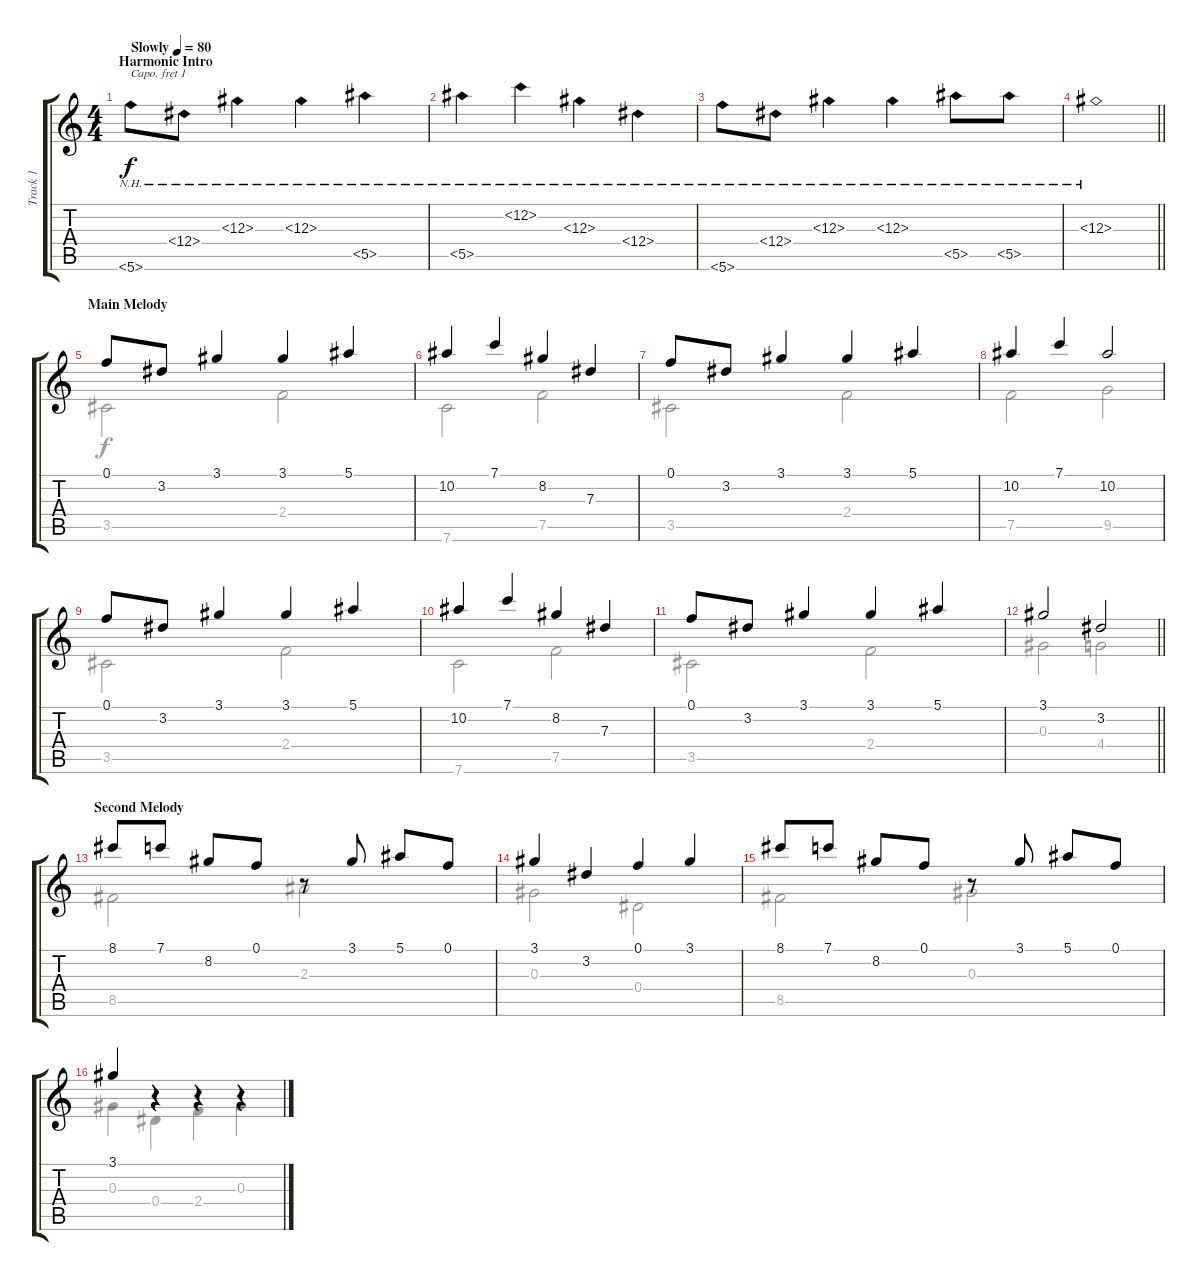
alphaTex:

\track ("Track 1" "Track 1") {instrument acousticguitarsteel}
\staff {score tabs}
\capo 1
\tuning (E4 B3 G3 D3 A2 E2) {hide}
\voice
\ts (4 4)
\section ("" "Harmonic Intro")
\tempo (80 "Slowly")
\clef g2
\ks c
5.6{nh}.8{dy f instrument acousticguitarsteel} 12.4{nh}.8 12.3{nh}.4 12.3{nh}.4 5.5{nh}.4 |
5.5{nh}.4 12.2{nh}.4 12.3{nh}.4 12.4{nh}.4 |
5.6{nh}.8 12.4{nh}.8 12.3{nh}.4 12.3{nh}.4 5.5{nh}.8 5.5{nh}.8 |
\barLineRight lightlight
12.3{nh}.1 |
\section ("" "Main Melody")
0.1.8 3.2.8 3.1.4 3.1.4 5.1.4 |
10.2.4 7.1.4 8.2.4 7.3.4 |
0.1.8 3.2.8 3.1.4 3.1.4 5.1.4 |
10.2.4 7.1.4 10.2.2 |
0.1.8 3.2.8 3.1.4 3.1.4 5.1.4 |
10.2.4 7.1.4 8.2.4 7.3.4 |
0.1.8 3.2.8 3.1.4 3.1.4 5.1.4 |
\barLineRight lightlight
3.1.2 3.2.2 |
\section ("" "Second Melody")
8.1.8 7.1.8 8.2.8 0.1.8 r.8 3.1.8 5.1.8 0.1.8 |
3.1.4 3.2.4 0.1.4 3.1.4 |
8.1.8 7.1.8 8.2.8 0.1.8 r.8 3.1.8 5.1.8 0.1.8 |
3.1.4 r.4 r.4 r.4
\voice
\clef g2
\ottava regular
\simile none
\ks c
|
|
|
\barLineRight lightlight
|
3.5.2 2.4.2 |
7.6.2 7.5.2 |
3.5.2 2.4.2 |
7.5.2 9.5.2 |
3.5.2 2.4.2 |
7.6.2 7.5.2 |
3.5.2 2.4.2 |
\barLineRight lightlight
0.3.2 4.4.2 |
8.5.2 2.3.2 |
0.3.2 0.4.2 |
8.5.2 0.3.2 |
0.3.4 0.4.4 2.4.4 0.3.4
